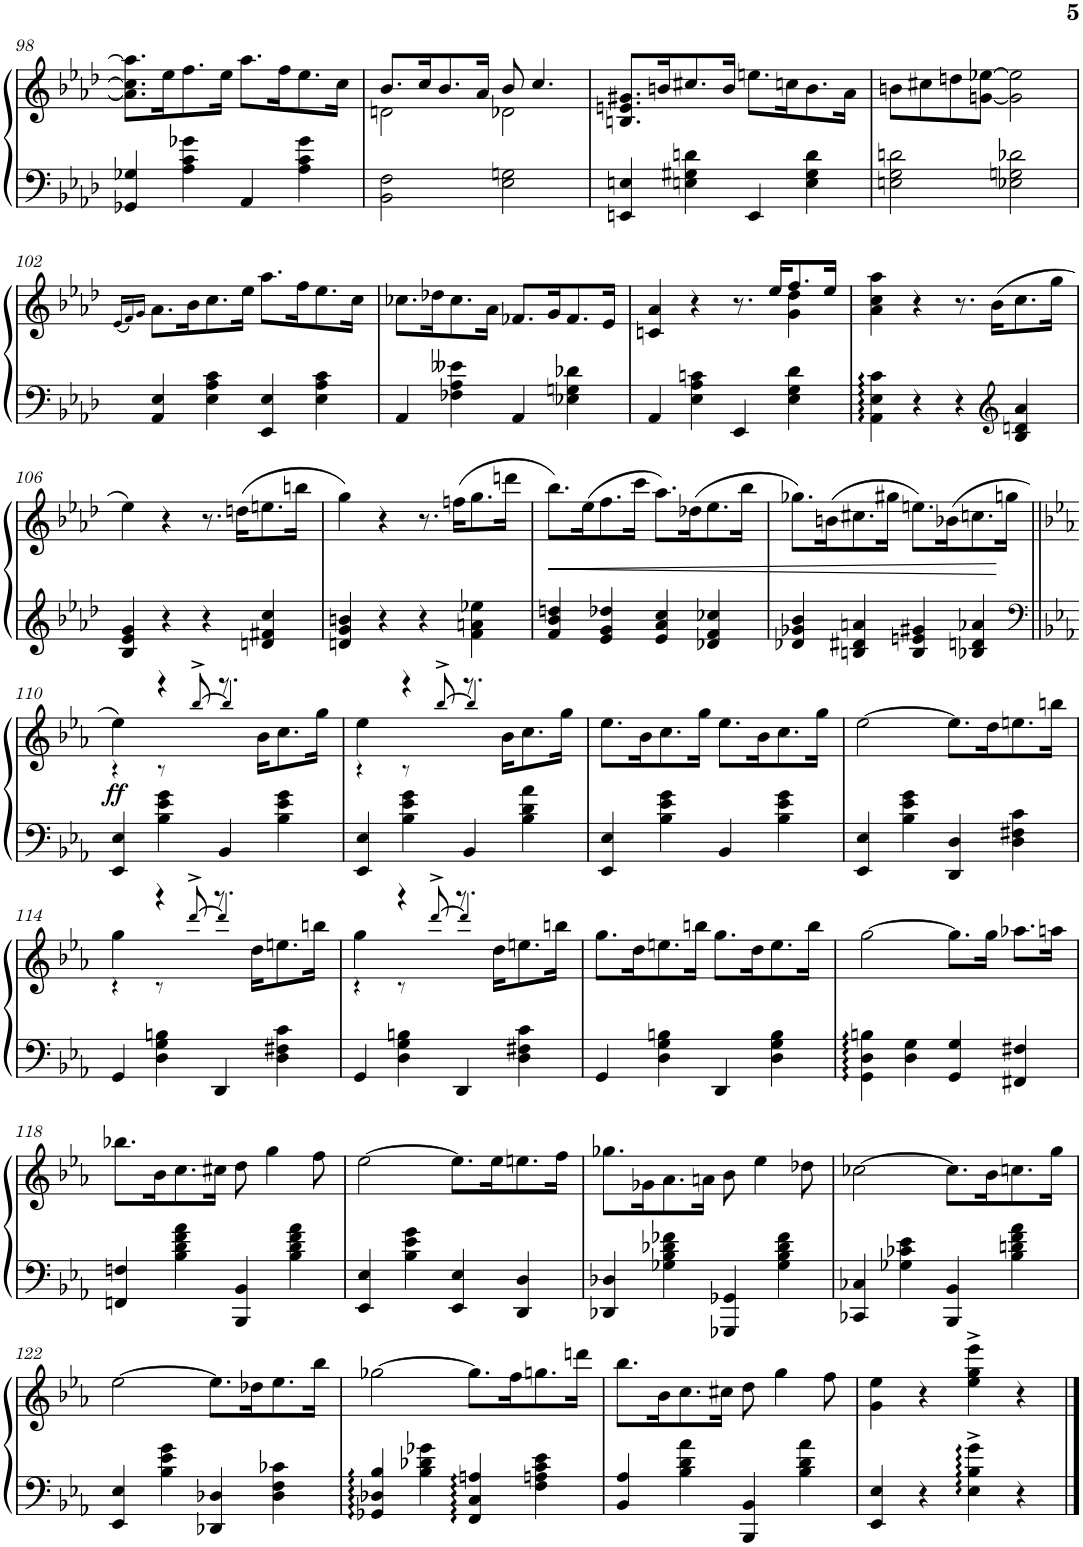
**kern	**kern	**dynam
*part1	*part1	*part1
*staff2	*staff1	*staff1/2
*I"Piano	*	*
*I'Pno.	*	*
!!LO:PB:g=z
*clefF4	*clefG2	*
*k[b-e-a-d-]	*k[b-e-a-d-]	*
*M4/4	*M4/4	*
*met(c)	*met(c)	*
=98	=98	=98
4GG-X/ 4G-X/	8.a-\] 8.cc\] 8.aa-\]L	.
.	16ee-\K	.
4A-\ 4c\ 4g-X\	8.ff\	.
.	16ee-\Jk	.
4AA-/	8.aa-\L	.
.	16ff\K	.
4A-\ 4c\ 4g-\	8.ee-\	.
.	16cc\Jk	.
=99	=99	=99
*	*^	*
2BB-\ 2F\	8.b-/L	2dn\	.
.	16cc/K	.	.
.	8.b-/	.	.
.	16a-/Jk	.	.
2E-\ 2Gn\	8b-/	2d-X\	.
.	4.cc/	.	.
*	*v	*v	*
=100	=100	=100
4EEn/ 4En/	8.Bn/ 8.en/ 8.g#X/L	.
.	16bn/K	.
4En\ 4G#X\ 4dn\	8.cc#X/	.
.	16b/Jk	.
4EE/	8.een\L	.
.	16ccn\K	.
4E\ 4G#\ 4d\	8.b\	.
.	16a-\Jk	.
=101	=101	=101
2En\ 2G\ 2dn\	8bn\L	.
.	8cc#X\	.
.	8ddn\	.
.	[8gn\ [8ee-X\J	.
2E-X\ 2Gn\ 2d-X\	2g\] 2ee-\]	.
!!LO:LB:g=z
=102	=102	=102
.	(16qe-/LL	.
.	16qf/)	.
.	16qg/JJ	.
4AA-/ 4E-/	8.a-\L	.
.	16b-\K	.
4E-\ 4A-\ 4c\	8.cc\	.
.	16ee-\Jk	.
4EE-/ 4E-/	8.aa-\L	.
.	16ff\K	.
4E-\ 4A-\ 4c\	8.ee-\	.
.	16cc\Jk	.
=103	=103	=103
4AA-/	8.cc-X\L	.
.	16dd-X\K	.
4F-X\ 4A-\ 4e--X\	8.cc-\	.
.	16a-\Jk	.
4AA-/	8.f-X/L	.
.	16g/K	.
4E-X\ 4Gn\ 4d-X\	8.f-/	.
.	16e-/Jk	.
=104	=104	=104
*	*^	*
4AA-/	4cn/ 4a-/	2.ryy	.
4E-\ 4A-\ 4cn\	4r	.	.
4EE-/	8.r	.	.
.	16ee-/KL	.	.
4E-\ 4G\ 4d-\	8.ff/	4g\ 4dd-\	.
.	16ee-/Jk	.	.
*	*v	*v	*
=105	=105	=105
4AA-\ 4E-\ 4c\	4a-\ 4cc\ 4aa-\	.
4r	4r	.
4r	8.r	.
.	(16b-\KL	.
*clefG2	*	*
4B-/ 4dn/ 4a-/	8.cc\	.
.	16gg\Jk	.
!!LO:LB:g=z
=106	=106	=106
4B-/ 4e-/ 4g/	4ee-\)	.
4r	4r	.
4r	8.r	.
.	(16ddn\KL	.
4dn/ 4f#X/ 4cc/	8.een\	.
.	16bbn\Jk	.
=107	=107	=107
4dn/ 4g/ 4bn/	4gg\)	.
4r	4r	.
4r	8.r	.
.	(16ffn\KL	.
4f\ 4an\ 4ee-X\	8.gg\	.
.	16dddn\Jk	.
=108	=108	=108
!	!	!LO:HP:b
4f/ 4b-/ 4ddn/	8.bb-\L)	<
.	(16ee-\K	.
4e-/ 4g/ 4dd-X/	8.ff\	.
.	16ccc\Jk	.
4e-/ 4a-/ 4cc/	8.aa-\L)	.
.	(16dd-X\K	.
4d-X/ 4f/ 4cc-X/	8.ee-\	.
.	16bb-\Jk	.
=109	=109	=109
4d-X/ 4g-X/ 4b-/	8.gg-X\L)	.
.	(16bn\K	.
4Bn/ 4d#X/ 4an/	8.cc#X\	.
.	16gg#X\Jk	.
4B/ 4en/ 4g#X/	8.een\L)	.
.	(16b-X\K	.
4B-X/ 4dn/ 4a-X/	8.ccn\	.
.	16ggn\Jk	[
!!LO:LB:g=z
=110||	=110||	=110||
*clefF4	*	*
*k[b-e-a-]	*k[b-e-a-]	*
*	*^	*
!	!	!	!LO:DY:b
4EE-/ 4E-/	4ee-\)	4r	ff
4B-\ 4e-\ 4g\	4r	8r	.
.	.	[8bb-^!/	.
4BB-/	8.r	4bb-!/]	.
.	16b-\KL	.	.
4B-\ 4e-\ 4g\	8.cc\	4ryy	.
.	16gg\Jk	.	.
=111	=111	=111	=111
4EE-/ 4E-/	4ee-\	4r	.
4B-\ 4e-\ 4g\	4r	8r	.
.	.	[8bb-^!/	.
4BB-/	8.r	4bb-!/]	.
.	16b-\KL	.	.
4B-\ 4d\ 4a-\	8.cc\	4ryy	.
.	16gg\Jk	.	.
*	*v	*v	*
=112	=112	=112
4EE-/ 4E-/	8.ee-\L	.
.	16b-\K	.
4B-\ 4e-\ 4g\	8.cc\	.
.	16gg\Jk	.
4BB-/	8.ee-\L	.
.	16b-\K	.
4B-\ 4e-\ 4g\	8.cc\	.
.	16gg\Jk	.
=113	=113	=113
4EE-/ 4E-/	[2ee-\	.
4B-\ 4e-\ 4g\	.	.
4DD/ 4D/	8.ee-\L]	.
.	16dd\K	.
4D\ 4F#X\ 4c\	8.een\	.
.	16bbn\Jk	.
!!LO:LB:g=z
=114	=114	=114
*	*^	*
4GG/	4gg\	4r	.
4D\ 4G\ 4Bn\	4r	8r	.
.	.	[8ddd^!/	.
4DD/	8.r	4ddd!/]	.
.	16dd\KL	.	.
4D\ 4F#X\ 4c\	8.een\	4ryy	.
.	16bbn\Jk	.	.
=115	=115	=115	=115
4GG/	4gg\	4r	.
4D\ 4G\ 4Bn\	4r	8r	.
.	.	[8ddd^!/	.
4DD/	8.r	4ddd!/]	.
.	16dd\KL	.	.
4D\ 4F#X\ 4c\	8.een\	4ryy	.
.	16bbn\Jk	.	.
*	*v	*v	*
=116	=116	=116
4GG/	8.gg\L	.
.	16dd\K	.
4D\ 4G\ 4Bn\	8.een\	.
.	16bbn\Jk	.
4DD/	8.gg\L	.
.	16dd\K	.
4D\ 4G\ 4B\	8.ee\	.
.	16bb\Jk	.
=117	=117	=117
4GG\ 4D\ 4Bn\	[2gg\	.
4D\ 4G\	.	.
4GG/ 4G/	8.gg\L]	.
.	16gg\Jk	.
4FF#X/ 4F#X/	8.aa-X\L	.
.	16aan\Jk	.
!!LO:LB:g=z
=118	=118	=118
4FFn/ 4Fn/	8.bb-X\L	.
.	16b-\K	.
4B-\ 4d\ 4f\ 4a-\	8.cc\	.
.	16cc#X\Jk	.
4BBB-/ 4BB-/	8dd\	.
.	4gg\	.
4B-\ 4d\ 4f\ 4a-\	.	.
.	8ff\	.
=119	=119	=119
4EE-/ 4E-/	[2ee-\	.
4B-\ 4e-\ 4g\	.	.
4EE-/ 4E-/	8.ee-\L]	.
.	16ee-\K	.
4DD/ 4D/	8.een\	.
.	16ff\Jk	.
=120	=120	=120
4DD-X/ 4D-X/	8.gg-X\L	.
.	16g-X\K	.
4G-X\ 4B-\ 4d-X\ 4f-X\	8.a-\	.
.	16an\Jk	.
4GGG-X/ 4GG-X/	8b-\	.
.	4ee-\	.
4G-\ 4B-\ 4d-\ 4f-\	.	.
.	8dd-X\	.
=121	=121	=121
4CC-X/ 4C-X/	[2cc-X\	.
4G-X\ 4c-X\ 4e-\	.	.
4BBB-/ 4BB-/	8.cc-\L]	.
.	16b-\K	.
4B-\ 4dn\ 4f\ 4a-\	8.ccn\	.
.	16gg\Jk	.
!!LO:LB:g=z
=122	=122	=122
4EE-/ 4E-/	[2ee-\	.
4B-\ 4e-\ 4g\	.	.
4DD-X/ 4D-X/	8.ee-\L]	.
.	16dd-X\K	.
4D-\ 4F\ 4c-X\	8.ee-\	.
.	16bb-\Jk	.
=123	=123	=123
4GG-X/ 4D-X/ 4B-/	[2gg-X\	.
4B-\ 4d-X\ 4g-X\	.	.
4FF/ 4C/ 4An/	8.gg-\L]	.
.	16ff\K	.
4F\ 4An\ 4c\ 4e-\	8.ggn\	.
.	16dddn\Jk	.
=124	=124	=124
4BB-/ 4A-/	8.bb-\L	.
.	16b-\K	.
4B-\ 4d\ 4a-\	8.cc\	.
.	16cc#X\Jk	.
4BBB-/ 4BB-/	8dd\	.
.	4gg\	.
4B-\ 4d\ 4a-\	.	.
.	8ff\	.
=125	=125	=125
4EE-/ 4E-/	4g\ 4ee-\	.
4r	4r	.
4E-\^ 4B-\^ 4g\^	4ee-\^ 4gg\^ 4eee-\^	.
4r	4r	.
==	==	==
*-	*-	*-
